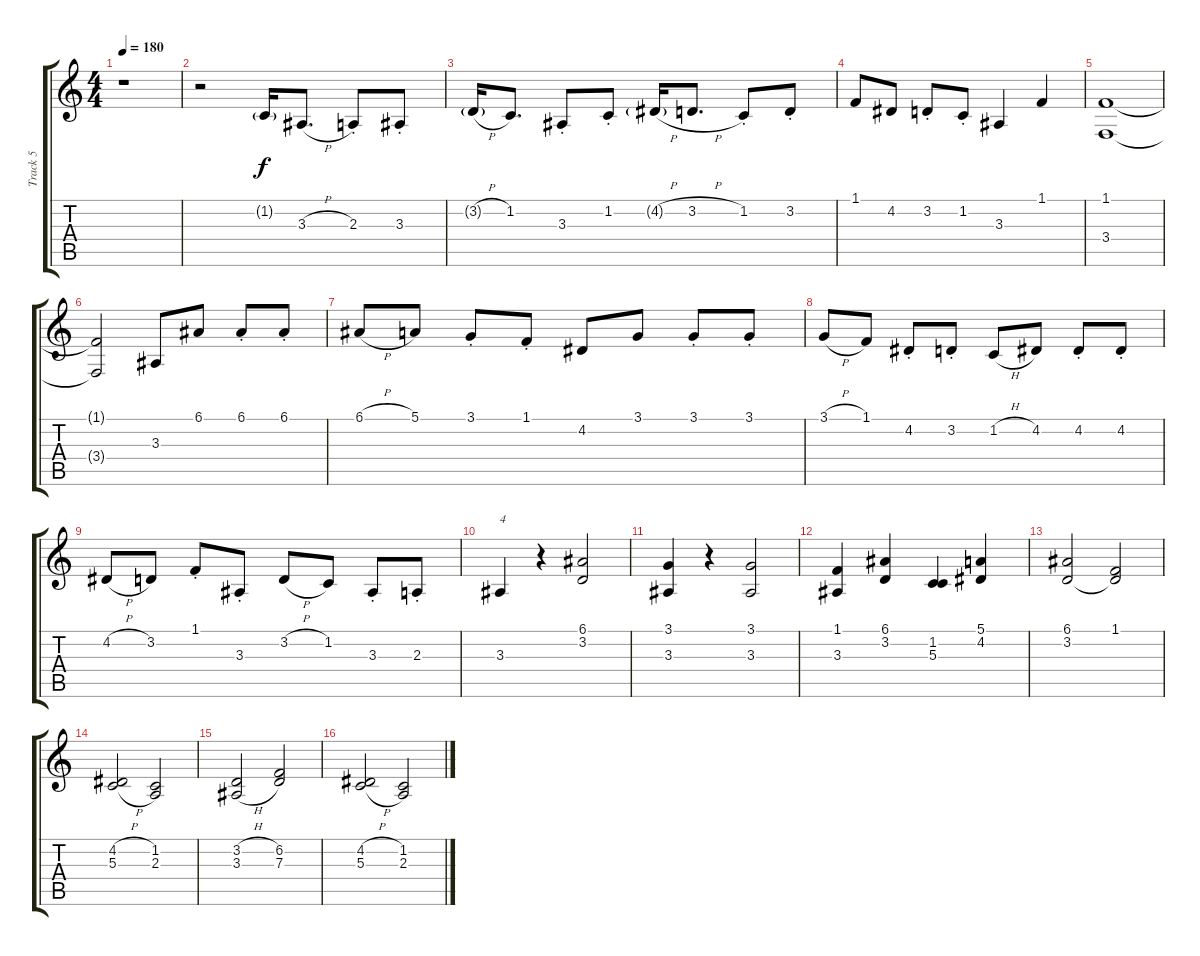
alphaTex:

\track ("Track 5" "Track 5") {instrument oboe}
\staff {score tabs}
\tuning (E4 B3 G3 D3 A2 E2) {hide}
\ts (4 4)
\tempo 180
\clef g2
\ks c
r.1{dy f} |
r.2 1.2{g}.16 3.3{h}.8{d} 2.3{st}.8 3.3{st}.8 |
3.2{h g}.16 1.2.8{d} 3.3{st}.8 1.2{st}.8 4.2{h g}.16 3.2{h}.8{d} 1.2{st}.8 3.2{st}.8 |
1.1.8 4.2.8 3.2{st}.8 1.2{st}.8 3.3.4 1.1.4 |
(1.1 3.4).1 |
(1.1{t} 3.4{t}).2 3.3.8 6.1.8 6.1{st}.8 6.1{st}.8 |
6.1{h}.8 5.1.8 3.1{st}.8 1.1{st}.8 4.2.8 3.1.8 3.1{st}.8 3.1{st}.8 |
3.1{h}.8 1.1.8 4.2{st}.8 3.2{st}.8 1.2{h}.8 4.2.8 4.2{st}.8 4.2{st}.8 |
4.2{h}.8 3.2.8 1.1{st}.8 3.3{st}.8 3.2{h}.8 1.2.8 3.3{st}.8 2.3{st}.8 |
3.3.4{txt "4"} r.4 (6.1 3.2).2 |
(3.1 3.3).4 r.4 (3.1 3.3).2 |
(1.1 3.3).4 (6.1 3.2).4 (1.2 5.3).4 (5.1 4.2).4 |
(6.1 3.2).2 (1.1 3.2{t}).2 |
(4.2{h} 5.3{h}).2 (1.2 2.3).2 |
(3.2{h} 3.3{h}).2 (6.2 7.3).2 |
(4.2{h} 5.3{h}).2 (1.2 2.3).2
